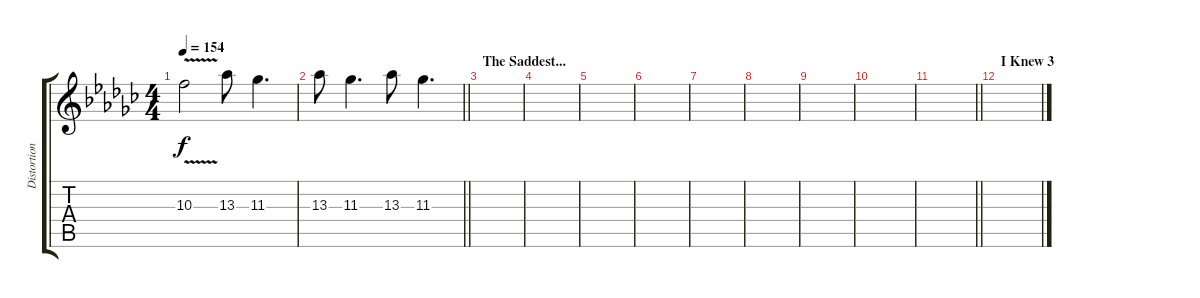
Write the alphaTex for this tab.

\track ("Distortion 1" "Distortion") {instrument distortionguitar}
\staff {score tabs}
\tuning (E4 B3 G3 D3 A2 E2) {hide}
\ts (4 4)
\tempo 154
\clef g2
\ks gb
10.3{v}.2{dy f} 13.3.8 11.3.4{d} |
\barLineRight lightlight
13.3.8 11.3.4{d} 13.3.8 11.3.4{d} |
\section ("" "The Saddest...")
|
|
|
|
|
|
|
|
\barLineRight lightlight
|
\section ("" "I Knew 3")
